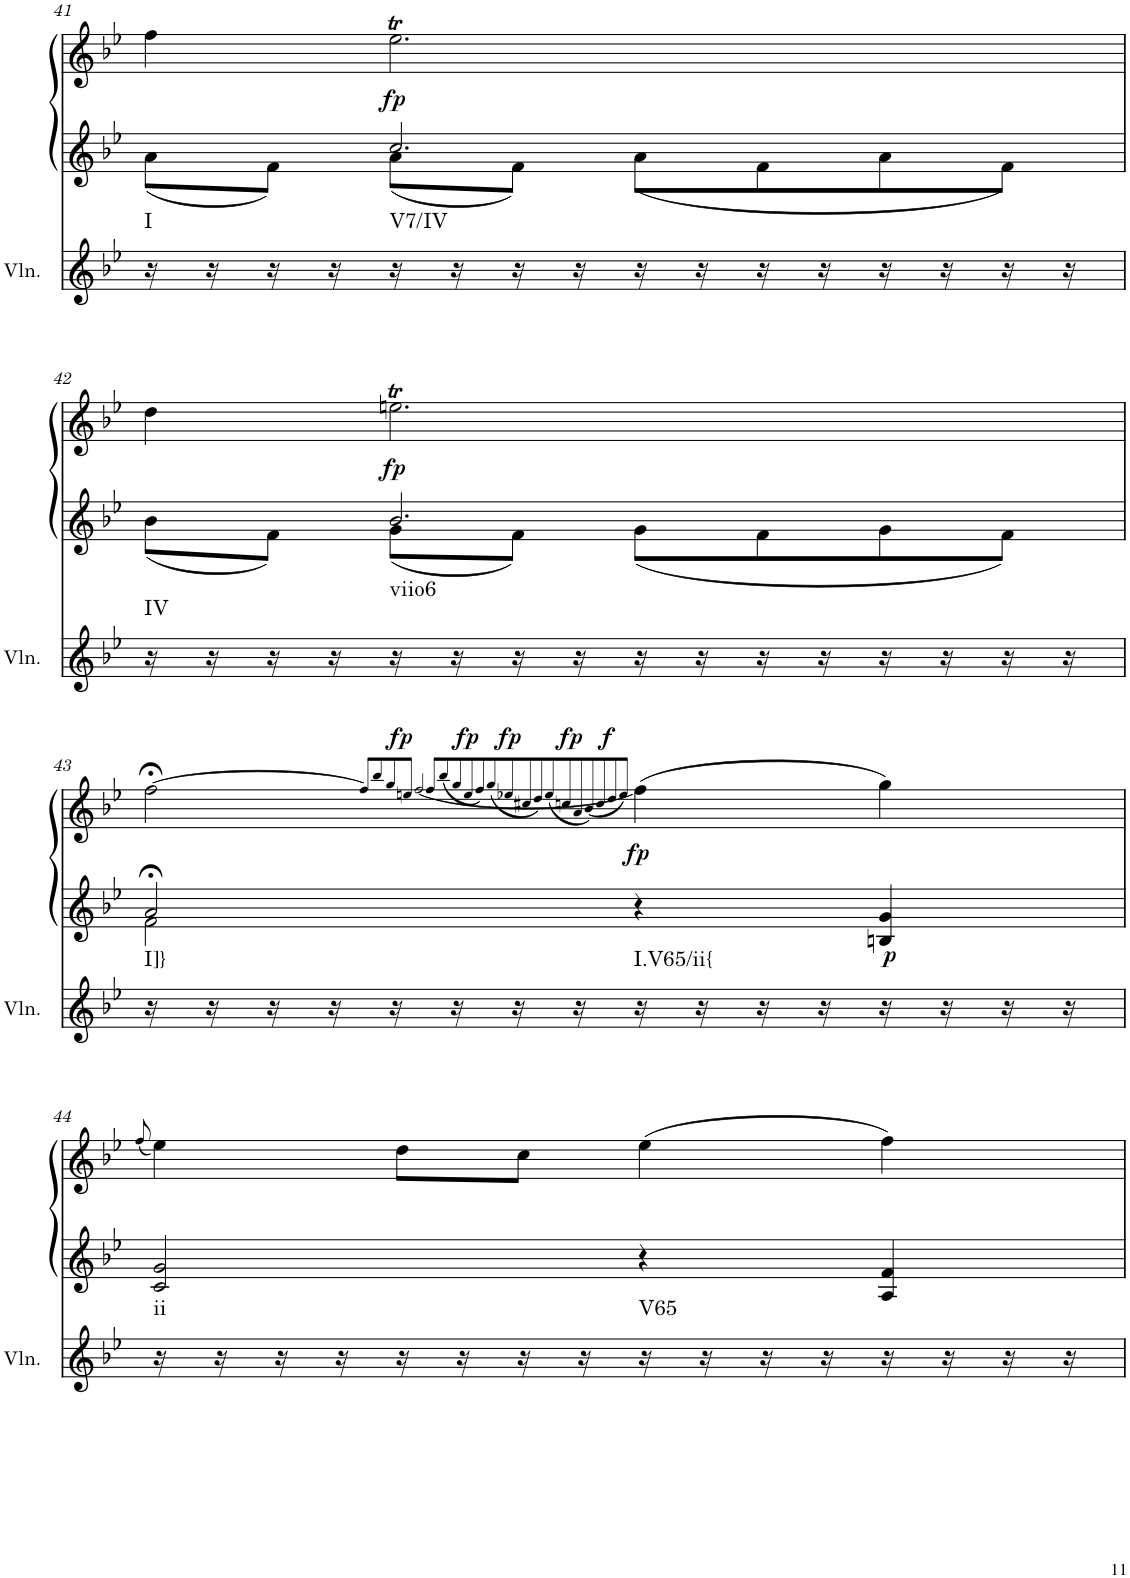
**kern	**harte	**kern	**kern	**dynam
*part2	*part2	*part1	*part1	*part1
*staff3	*	*staff2	*staff1	*staff1/2
*I"Violin	*	*I"Klavier linke Hand	*	*
*I'Vln.	*	*	*	*
!!LO:PB:g=z
*clefG2	*	*clefG2	*clefG2	*
*k[b-e-]	*	*k[b-e-]	*k[b-e-]	*
*M2/2	*	*M2/2	*M2/2	*
*met(c|)	*	*met(c|)	*met(c|)	*
=41	=41	=41	=41	=41
*	*	*^	*	*
!	!LO:H:kt=I	!	!	!	!
16r	N	4ryy	8a\L	4ff\	.
16r	.	.	.	.	.
16r	.	.	8f\J	.	.
16r	.	.	.	.	.
!	!LO:H:kt=V7/IV	!	!	!	!LO:DY:b
16r	N	2.cc/	8a\L	2.ee-T\	fp
16r	.	.	.	.	.
16r	.	.	8f\J	.	.
16r	.	.	.	.	.
16r	.	.	8a\L	.	.
16r	.	.	.	.	.
16r	.	.	8f\	.	.
16r	.	.	.	.	.
16r	.	.	8a\	.	.
16r	.	.	.	.	.
16r	.	.	8f\J	.	.
16r	.	.	.	.	.
!!LO:LB:g=z
=42	=42	=42	=42	=42	=42
!	!LO:H:kt=IV	!	!	!	!
16r	N	4ryy	8b-\L	4dd\	.
16r	.	.	.	.	.
16r	.	.	8f\J	.	.
16r	.	.	.	.	.
!	!LO:H:kt=viio6	!	!	!	!LO:DY:b
16r	N	2.b-/	8g\L	2.eent\	fp
16r	.	.	.	.	.
16r	.	.	8f\J	.	.
16r	.	.	.	.	.
16r	.	.	8g\L	.	.
16r	.	.	.	.	.
16r	.	.	8f\	.	.
16r	.	.	.	.	.
16r	.	.	8g\	.	.
16r	.	.	.	.	.
16r	.	.	8f\J	.	.
16r	.	.	.	.	.
!!LO:LB:g=z
=43	=43	=43	=43	=43	=43
!	!LO:H:kt=I]}	!	!	!	!
16r	N	2a;</	2f\	[2ff;<\	.
16r	.	.	.	.	.
16r	.	.	.	.	.
16r	.	.	.	.	.
16r	.	.	.	.	.
16r	.	.	.	.	.
16r	.	.	.	.	.
16r	.	.	.	.	.
.	.	.	.	8qff/L]	.
.	.	.	.	8qbb-/	.
.	.	.	.	8qgg/	.
.	.	.	.	8qeen/J	.
.	.	.	.	[<2qff/	.
.	.	.	.	8qff/L	.
.	.	.	.	(8qbb-/	.
.	.	.	.	8qgg/	.
.	.	.	.	8qee/	.
.	.	.	.	8qff/)	.
.	.	.	.	(8qgg/	.
.	.	.	.	8qee-X/	.
.	.	.	.	8qcc#X/	.
.	.	.	.	8qdd/)	.
.	.	.	.	(8qee-/	.
.	.	.	.	8qccn/	.
.	.	.	.	8qa/	.
.	.	.	.	(8qb-/)	.
.	.	.	.	8qcc/	.
.	.	.	.	8qdd/	.
.	.	.	.	8qee-/J)	.
!	!	!	!	!	!LO:DY:b
!	!	!	!	!	!LO:DY:n=1:a
!	!	!	!	!	!LO:DY:n=2:a
!	!	!	!	!	!LO:DY:n=3:a
!	!	!	!	!	!LO:DY:n=4:a
!	!LO:H:kt=I.V65/ii{	!	!	!	!LO:DY:n=5:a
16r	N	4r	2ryy	(4ff\]	fp fp fp fp fp f
16r	.	.	.	.	.
16r	.	.	.	.	.
16r	.	.	.	.	.
!	!	!	!	!	!LO:DY:n=6:b=2
16r	.	4Bn/ 4g/	.	4gg\)	p
16r	.	.	.	.	.
16r	.	.	.	.	.
16r	.	.	.	.	.
*	*	*v	*v	*	*
!!LO:LB:g=z
=44	=44	=44	=44	=44
.	.	.	(8qff/	.
!	!LO:H:kt=ii	!	!	!
16r	N	2c/ 2g/	4ee-\)	.
16r	.	.	.	.
16r	.	.	.	.
16r	.	.	.	.
16r	.	.	8dd\L	.
16r	.	.	.	.
16r	.	.	8cc\J	.
16r	.	.	.	.
!	!LO:H:kt=V65	!	!	!
16r	N	4r	(4ee-\	.
16r	.	.	.	.
16r	.	.	.	.
16r	.	.	.	.
16r	.	4A/ 4f/	4ff\)	.
16r	.	.	.	.
16r	.	.	.	.
16r	.	.	.	.
=	=	=	=	=
*-	*-	*-	*-	*-
